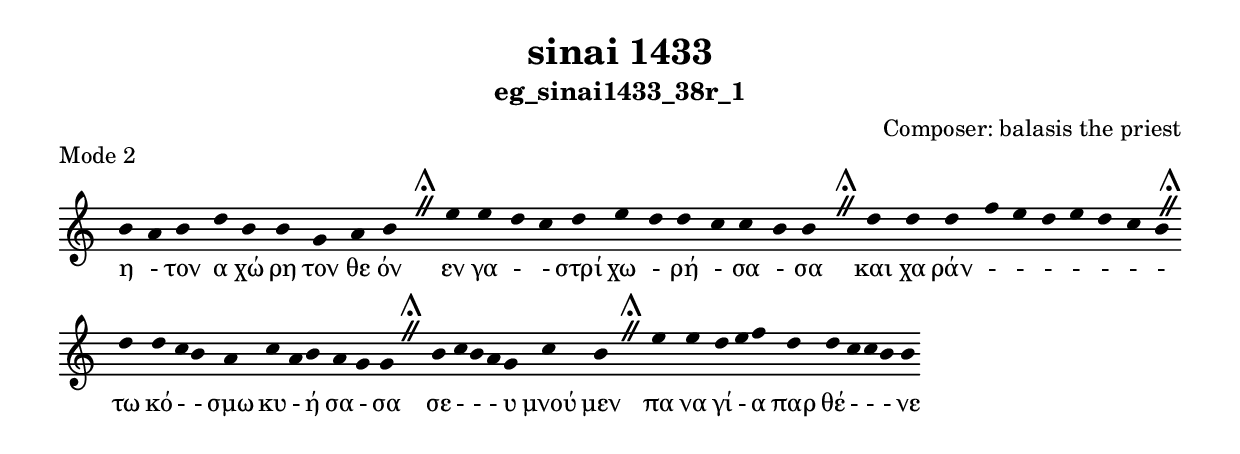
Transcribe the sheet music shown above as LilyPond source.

\include "gregorian.ly"

	\header {
 	  title = "sinai 1433"
	  subtitle = "eg_sinai1433_38r_1"
	  composer = "Composer: balasis the priest"
	  piece = "Mode 2"
	}

	chant = {
	  b'4 a'4 b'4 d''4 b'4 b'4 g'4 a'4 b'4 \divisioMaior
 e''4 e''4 d''4 c''4 d''4 e''4 d''4 d''4 c''4 c''4 b'4 b'4 \divisioMaior
 d''4 d''4 d''4 f''4 e''4 d''4 e''4 d''4 c''4 b'4 \divisioMaior
 d''4 d''4 c''4 b'4 a'4 c''4 a'4 b'4 a'4 g'4 g'4 \divisioMaior
 b'4 c''4 b'4 a'4 g'4 c''4 b'4 \divisioMaior
 e''4 e''4 d''4 e''4 f''4 d''4 d''4 c''4 c''4 b'4 b'4\finalis
	}

	verba = \lyricmode {η - τον α χώ ρη τον θε όν 
εν γα -  - στρί χω - ρή - σα - σα 
και χα ράν -  -  -  -  -  -  - 
τω κό -  - σμω κυ - ή σα - σα 
σε -  -  - υ μνού μεν 
πα να γί - α παρ θέ -  -  - νε 
	}


	\score {
	  \new Staff <<
	  \new Voice = "melody" \chant
	  \new Lyrics = "one" \lyricsto melody \verba
	  >>
	  \layout {
	    \context {
	      \Staff
	      \remove "Time_signature_engraver"
	      \remove "Bar_engraver"
	    }
	    \context {
	      \Voice
	      \remove "Stem_engraver"
	    }
	  }
	}